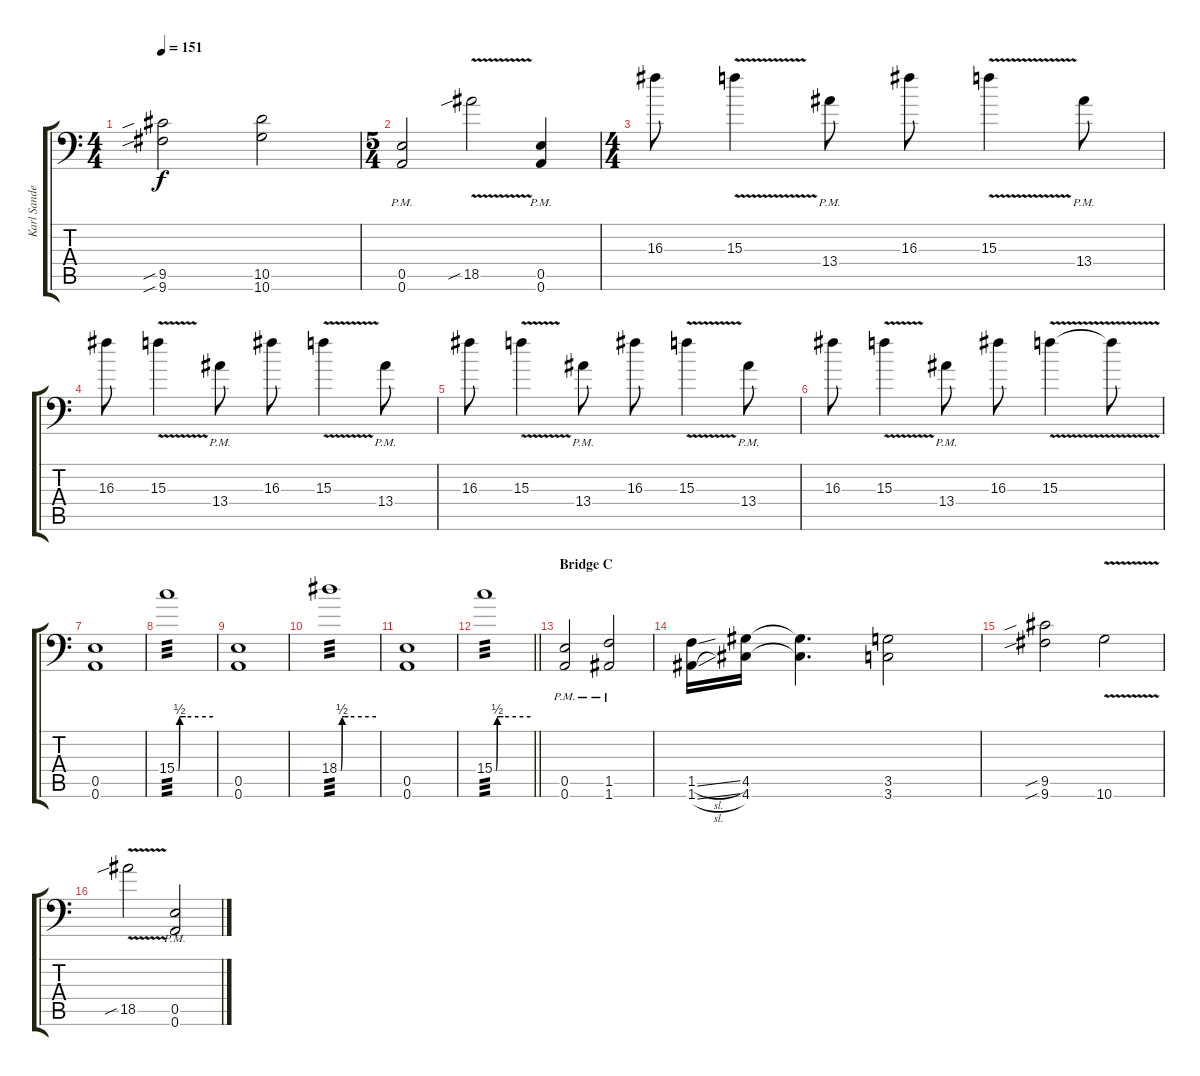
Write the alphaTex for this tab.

\track ("Karl Sanders" "Karl Sande") {instrument overdrivenguitar}
\staff {score tabs}
\tuning (B3 Gb3 D3 A2 E2 A1) {hide}
\ts (4 4)
\tempo 151
\clef f4
\ks c
(9.5{sib} 9.6{sib}).2{dy f} (10.5 10.6).2 |
\ts (5 4)
(0.5{pm} 0.6{pm}).2 18.5{v sib}.2 (0.5{pm} 0.6{pm}).4 |
\ts (4 4)
16.3.8 15.3{v}.4 13.4{pm}.8 16.3.8 15.3{v}.4 13.4{pm}.8 |
16.3.8 15.3{v}.4 13.4{pm}.8 16.3.8 15.3{v}.4 13.4{pm}.8 |
16.3.8 15.3{v}.4 13.4{pm}.8 16.3.8 15.3{v}.4 13.4{pm}.8 |
16.3.8 15.3{v}.4 13.4{pm}.8 16.3.8 15.3{v}.4 15.3{t}.8 |
(0.5 0.6).1 |
15.4{be (custom 0 0 3 0 5 2 15 2 60 2)}.1{tp 3} |
(0.5 0.6).1 |
18.4{be (custom 0 0 3 0 5 2 9 2 15 2 60 2)}.1{tp 3} |
(0.5 0.6).1 |
\barLineRight lightlight
15.4{be (custom 0 0 3 0 5 2 15 2 60 2)}.1{tp 3} |
\section ("" "Bridge C")
(0.5{pm} 0.6{pm}).2 (1.5{pm} 1.6{pm}).2 |
(1.5{sl} 1.6{sl}).16 (4.5 4.6).16 (4.5{t} 4.6{t}).4{d} (3.5 3.6).2 |
(9.5{sib} 9.6{sib}).2 10.6{v}.2 |
18.5{v sib}.2 (0.5{pm} 0.6{pm}).2
